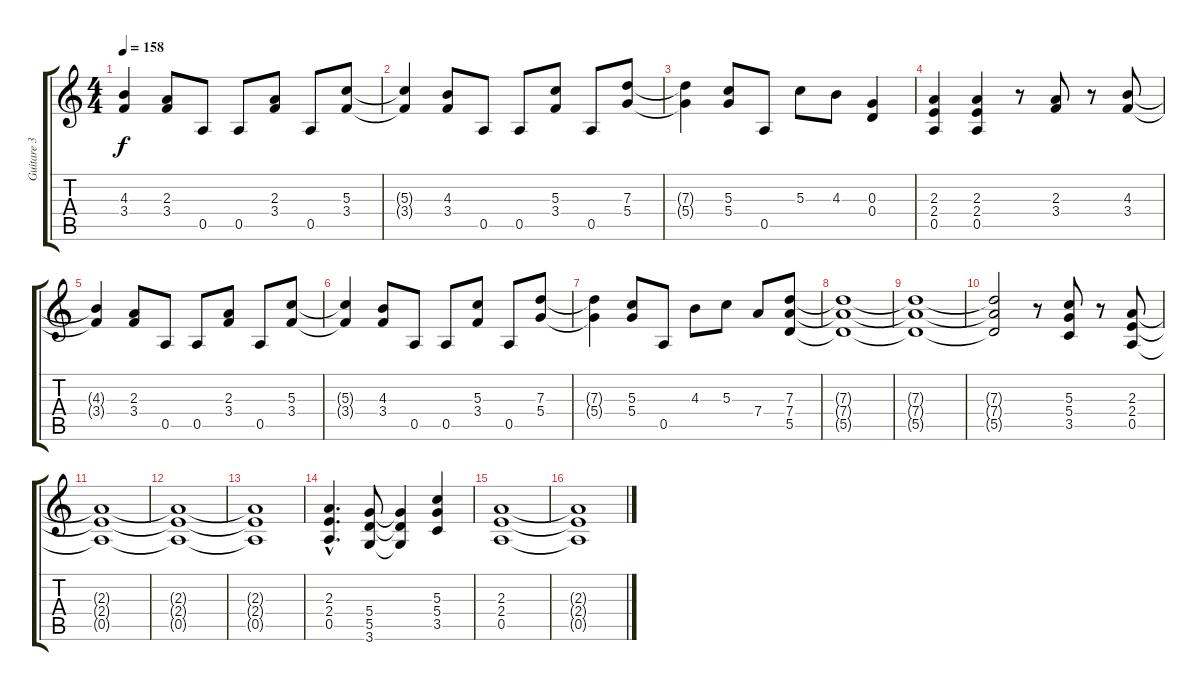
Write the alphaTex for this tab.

\track ("Guitare 3" "Guitare 3") {instrument overdrivenguitar}
\staff {score tabs}
\tuning (E4 B3 G3 D3 A2 E2) {hide}
\ts (4 4)
\tempo 158
\clef g2
\ks c
(4.3{t} 3.4{t}).4{dy f} (2.3 3.4).8 0.5.8 0.5.8 (2.3 3.4).8 0.5.8 (5.3 3.4).8 |
(5.3{t} 3.4{t}).4 (4.3 3.4).8 0.5.8 0.5.8 (5.3 3.4).8 0.5.8 (7.3 5.4).8 |
(7.3{t} 5.4{t}).4 (5.3 5.4).8 0.5.8 5.3.8 4.3.8 (0.3 0.4).4 |
(2.3 2.4 0.5).4 (2.3 2.4 0.5).4 r.8 (2.3 3.4).8 r.8 (4.3 3.4).8 |
(4.3{t} 3.4{t}).4 (2.3 3.4).8 0.5.8 0.5.8 (2.3 3.4).8 0.5.8 (5.3 3.4).8 |
(5.3{t} 3.4{t}).4 (4.3 3.4).8 0.5.8 0.5.8 (5.3 3.4).8 0.5.8 (7.3 5.4).8 |
(7.3{t} 5.4{t}).4 (5.3 5.4).8 0.5.8 4.3.8 5.3.8 7.4.8 (7.3 7.4 5.5).8 |
(7.3{t} 7.4{t} 5.5{t}).1 |
(7.3{t} 7.4{t} 5.5{t}).1 |
(7.3{t} 7.4{t} 5.5{t}).2 r.8 (5.3 5.4 3.5).8 r.8 (2.3 2.4 0.5).8 |
(2.3{t} 2.4{t} 0.5{t}).1 |
(2.3{t} 2.4{t} 0.5{t}).1 |
(2.3{t} 2.4{t} 0.5{t}).1 |
(2.3{hac} 2.4{hac} 0.5{hac}).4{d} (5.4 5.5 3.6).8 (5.4{t} 5.5{t} 3.6{t}).4 (5.3 5.4 3.5).4 |
(2.3 2.4 0.5).1 |
(2.3{t} 2.4{t} 0.5{t}).1
